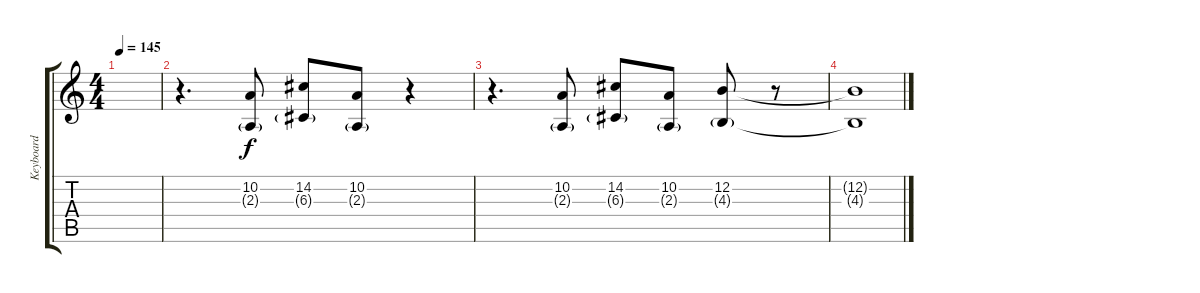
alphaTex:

\track ("Keyboard" "Keyboard") {instrument lead1square}
\staff {score tabs}
\tuning (E4 B3 G3 D3 A2 E2) {hide}
\ts (4 4)
\tempo 145
\clef g2
\ks c
|
r.4{d volume 12 instrument stringensemble1} (10.2 2.3{g}).8 (14.2 6.3{g}).8 (10.2 2.3{g}).8 r.4 |
r.4{d} (10.2 2.3{g}).8 (14.2 6.3{g}).8 (10.2 2.3{g}).8 (12.2 4.3{g}).8 r.8 |
(12.2{t} 4.3{t}).1{dy f}
